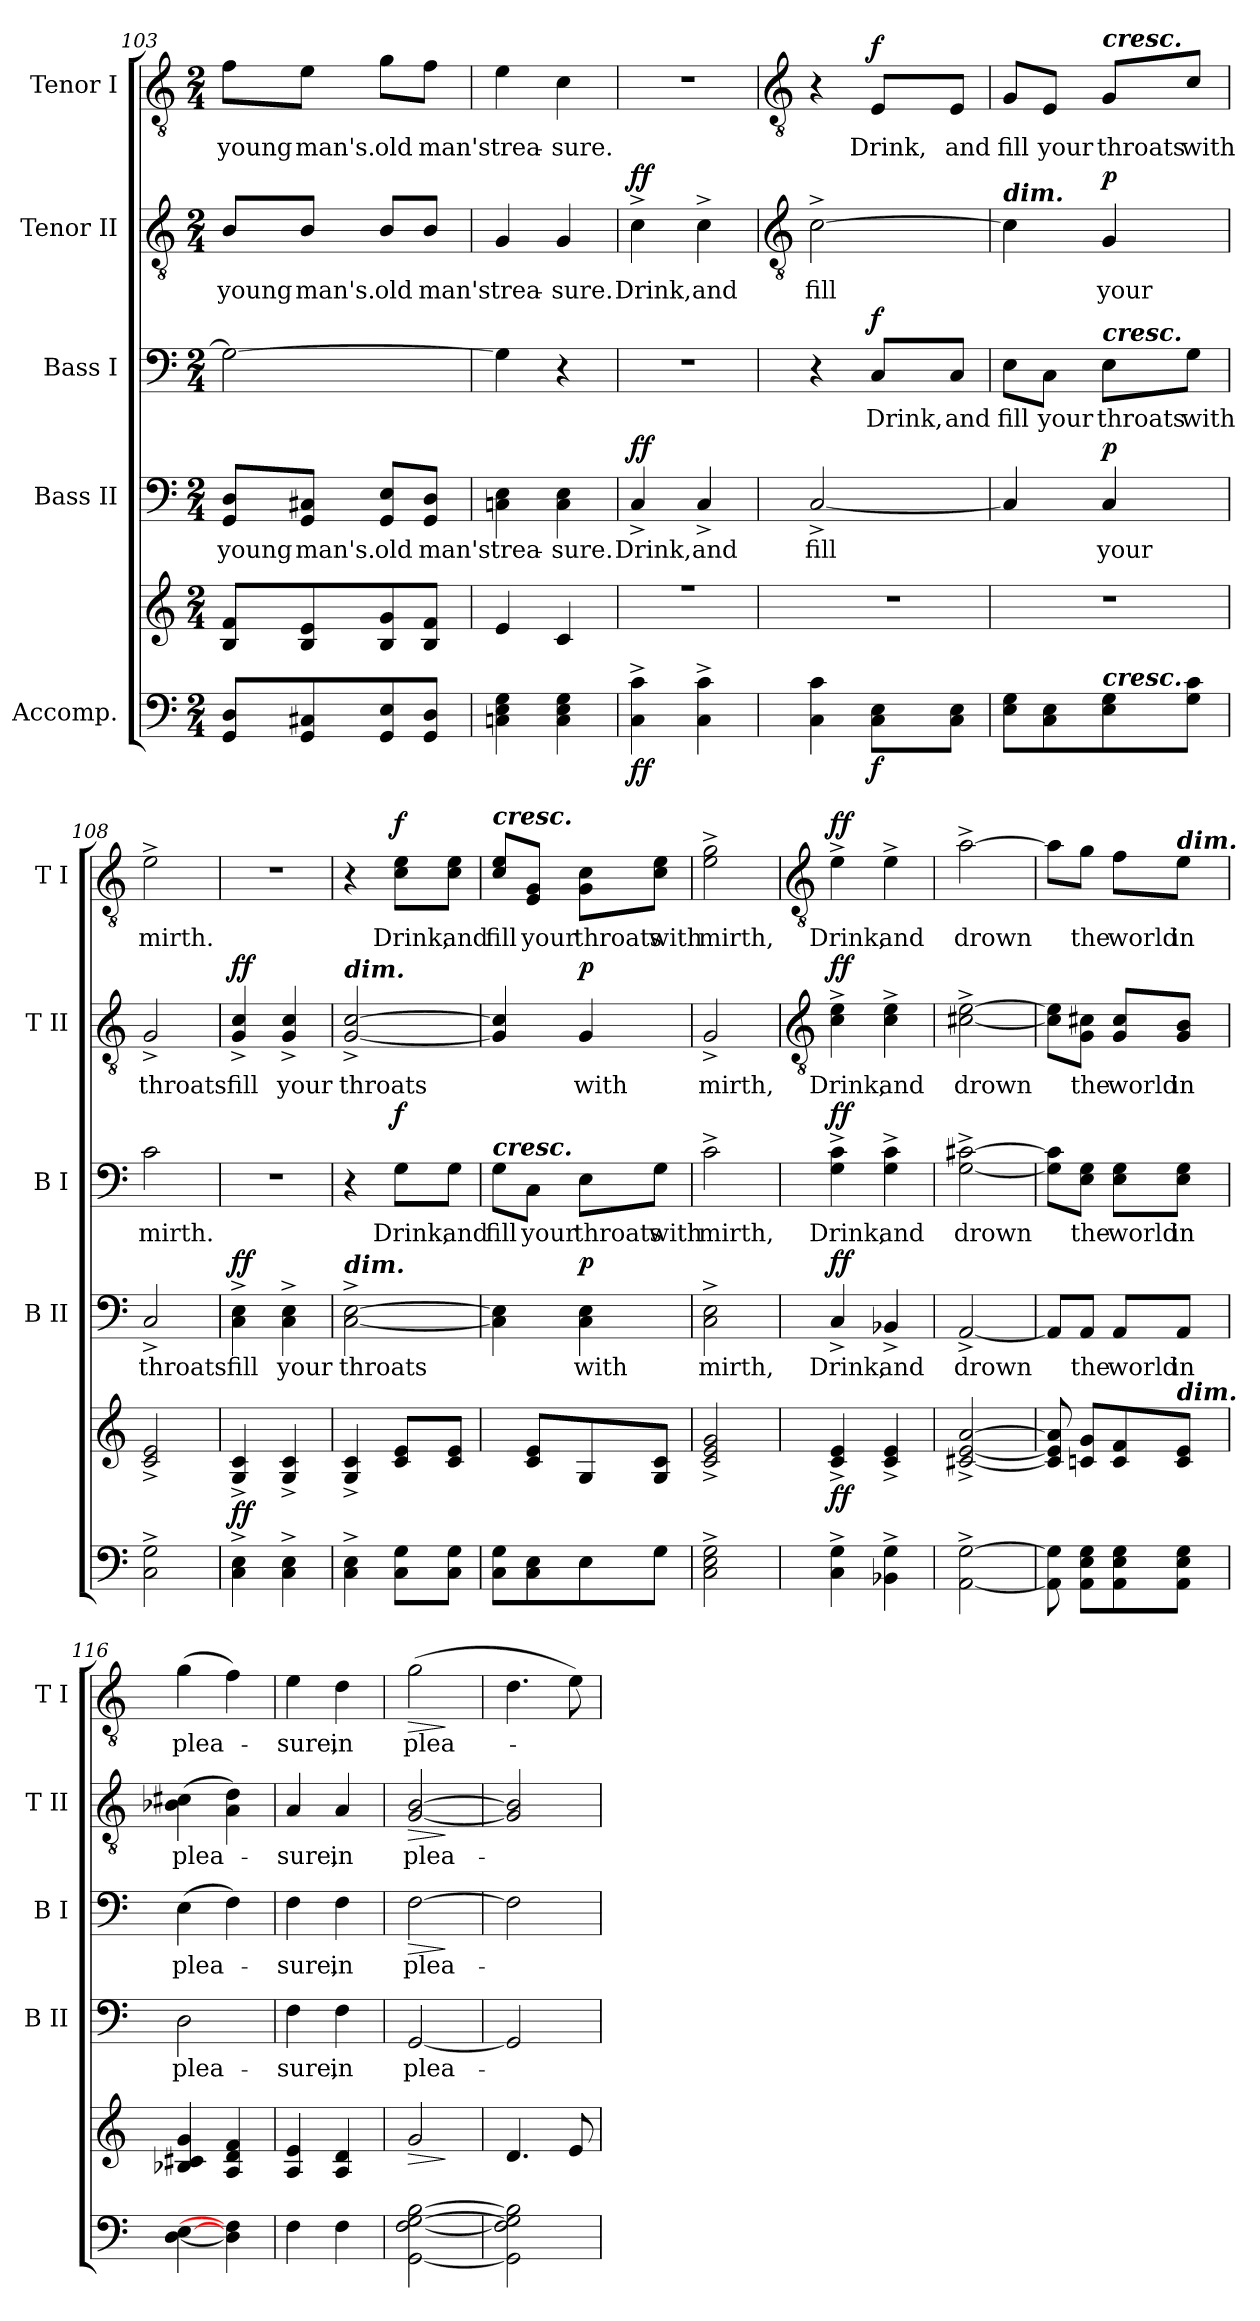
**kern	**kern	**dynam	**kern	**text	**dynam	**kern	**text	**dynam	**kern	**text	**dynam	**kern	**text	**dynam
*part5	*part5	*part5	*part4	*part4	*part4	*part3	*part3	*part3	*part2	*part2	*part2	*part1	*part1	*part1
*staff6	*staff5	*staff5/6	*staff4	*staff4	*staff4	*staff3	*staff3	*staff3	*staff2	*staff2	*staff2	*staff1	*staff1	*staff1
*I"Accomp.	*	*	*I"Bass II	*	*	*I"Bass I	*	*	*I"Tenor II	*	*	*I"Tenor I	*	*
*	*	*	*I'B II	*	*	*I'B I	*	*	*I'T II	*	*	*I'T I	*	*
*clefF4	*clefG2	*	*clefF4	*	*	*clefF4	*	*	*clefGv2	*	*	*clefGv2	*	*
*k[]	*k[]	*	*k[]	*	*	*k[]	*	*	*k[]	*	*	*k[]	*	*
*C:	*C:	*	*C:	*	*	*C:	*	*	*C:	*	*	*C:	*	*
*M2/4	*M2/4	*	*M2/4	*	*	*M2/4	*	*	*M2/4	*	*	*M2/4	*	*
=103	=103	=103	=103	=103	=103	=103	=103	=103	=103	=103	=103	=103	=103	=103
*	*^	*	*	*	*	*	*	*	*	*	*	*	*	*
!	!	!	!	!	!LO:LY:b	!	!	!	!	!	!LO:LY:b	!	!	!LO:LY:b	!
8GG 8DL	8B 8fL	2ryy	.	8GG/ 8D/L	young	.	2G_	.	.	8B/L	young	.	8f\L	young	.
!	!	!	!	!	!LO:LY:b	!	!	!	!	!	!LO:LY:b	!	!	!LO:LY:b	!
8GG 8C#X	8B 8e	.	.	8GG/ 8C#X/J	man's.	.	.	.	.	8B/J	man's.	.	8e\J	man's.	.
!	!	!	!	!	!LO:LY:b	!	!	!	!	!	!LO:LY:b	!	!	!LO:LY:b	!
8GG 8E	8B 8g	.	.	8GG/ 8E/L	old	.	.	.	.	8B/L	old	.	8g\L	old	.
!	!	!	!	!	!LO:LY:b	!	!	!	!	!	!LO:LY:b	!	!	!LO:LY:b	!
8GG 8DJ	8B 8fJ	.	.	8GG/ 8D/J	man's	.	.	.	.	8B/J	man's	.	8f\J	man's	.
=104	=104	=104	=104	=104	=104	=104	=104	=104	=104	=104	=104	=104	=104	=104	=104
!	!	!	!	!	!LO:LY:b	!	!	!	!	!	!LO:LY:b	!	!	!LO:LY:b	!
4Cn 4E 4G	4e	2ryy	.	4Cn 4E	trea-	.	4G]	.	.	4G	trea-	.	4e	trea-	.
!	!	!	!	!	!LO:LY:b	!	!	!	!	!	!LO:LY:b	!	!	!LO:LY:b	!
4C 4E 4G	4c	.	.	4C 4E	-sure.	.	4r	.	.	4G	-sure.	.	4c	-sure.	.
=105	=105	=105	=105	=105	=105	=105	=105	=105	=105	=105	=105	=105	=105	=105	=105
!	!LO:N:vis=1	!	!LO:DY:b=2	!	!LO:LY:b	!LO:DY:b	!LO:N:vis=1	!	!	!	!LO:LY:b	!LO:DY:b	!LO:N:vis=1	!	!
4C^ 4c^	2r	2ryy	ff	4C^	Drink,	ff	2r	.	.	4c^	Drink,	ff	2r	.	.
!	!	!	!	!	!LO:LY:b	!	!	!	!	!	!LO:LY:b	!	!	!	!
4C^ 4c^	.	.	.	4C^	and	.	.	.	.	4c^	and	.	.	.	.
*	*v	*v	*	*	*	*	*	*	*	*	*	*	*	*	*
!!LO:LB:g=z
=106	=106	=106	=106	=106	=106	=106	=106	=106	=106	=106	=106	=106	=106	=106
*	*	*	*	*	*	*	*	*	*clefGv2	*	*	*clefGv2	*	*
!	!LO:N:vis=1	!	!	!LO:LY:b	!	!	!	!	!	!LO:LY:b	!	!	!	!
4C 4c	2r	.	[2C^	fill	.	4r	.	.	[2c^	fill	.	4r	.	.
!	!	!LO:DY:b=2	!	!	!	!	!LO:LY:b	!LO:DY:b	!	!	!	!	!LO:LY:b	!LO:DY:b
8C 8EL	.	f	.	.	.	8C/L	Drink,	f	.	.	.	8E/L	Drink,	f
!	!	!	!	!	!	!	!LO:LY:b	!	!	!	!	!	!LO:LY:b	!
8C 8EJ	.	.	.	.	.	8C/J	and	.	.	.	.	8E/J	and	.
=107	=107	=107	=107	=107	=107	=107	=107	=107	=107	=107	=107	=107	=107	=107
!	!	!	!	!	!	!	!	!	!LO:TX:a:Bi:t=dim.	!	!	!	!	!
!	!LO:N:vis=1	!	!	!	!	!	!LO:LY:b	!	!	!	!	!	!LO:LY:b	!
8E 8GL	2r	.	4C]	.	.	8E\L	fill	.	4c]	.	.	8G/L	fill	.
!	!	!	!	!	!	!	!LO:LY:b	!	!	!	!	!	!LO:LY:b	!
8C 8E	.	.	.	.	.	8C\J	your	.	.	.	.	8E/J	your	.
!	!	!	!	!	!	!	!	!	!	!	!	!LO:TX:a:Bi:t=cresc.	!	!
!	!	!	!	!	!	!LO:TX:a:Bi:t=cresc.	!	!	!	!	!	!	!	!
!LO:TX:a:Bi:t=cresc.	!	!	!	!	!	!	!	!	!	!	!	!	!	!
!	!	!	!	!LO:LY:b	!LO:DY:b	!	!LO:LY:b	!	!	!LO:LY:b	!LO:DY:b	!	!LO:LY:b	!
8E 8G	.	.	4C	your	p	8E\L	throats	.	4G	your	p	8G/L	throats	.
!	!	!	!	!	!	!	!LO:LY:b	!	!	!	!	!	!LO:LY:b	!
8G 8cJ	.	.	.	.	.	8G\J	with	.	.	.	.	8c/J	with	.
=108	=108	=108	=108	=108	=108	=108	=108	=108	=108	=108	=108	=108	=108	=108
!	!	!	!	!LO:LY:b	!	!	!LO:LY:b	!	!	!LO:LY:b	!	!	!LO:LY:b	!
2C^ 2G^	2c^ 2e^	.	2C^	throats	.	2c	mirth.	.	2G^	throats	.	2e^	mirth.	.
=109	=109	=109	=109	=109	=109	=109	=109	=109	=109	=109	=109	=109	=109	=109
!	!	!LO:DY:b	!	!LO:LY:b	!LO:DY:b	!LO:N:vis=1	!	!	!	!LO:LY:b	!LO:DY:b	!LO:N:vis=1	!	!
4C^ 4E^	4G^ 4c^	ff	4C^ 4E^	fill	ff	2r	.	.	4G^ 4c^	fill	ff	2r	.	.
!	!	!	!	!LO:LY:b	!	!	!	!	!	!LO:LY:b	!	!	!	!
4C^ 4E^	4G^ 4c^	.	4C^ 4E^	your	.	.	.	.	4G^ 4c^	your	.	.	.	.
=110	=110	=110	=110	=110	=110	=110	=110	=110	=110	=110	=110	=110	=110	=110
!	!	!	!	!	!	!	!	!	!LO:TX:a:Bi:t=dim.	!	!	!	!	!
!	!	!	!LO:TX:a:Bi:t=dim.	!	!	!	!	!	!	!	!	!	!	!
!	!	!	!	!LO:LY:b	!	!	!	!	!	!LO:LY:b	!	!	!	!
4C^ 4E^	4G^ 4c^	.	[2C^ [2E^	throats	.	4r	.	.	[2G^ [2c^	throats	.	4r	.	.
!	!	!	!	!	!	!	!LO:LY:b	!LO:DY:b	!	!	!	!	!LO:LY:b	!LO:DY:b
8C 8GL	8c 8eL	.	.	.	.	8G\L	Drink,	f	.	.	.	8c\ 8e\L	Drink,	f
!	!	!	!	!	!	!	!LO:LY:b	!	!	!	!	!	!LO:LY:b	!
8C 8GJ	8c 8eJ	.	.	.	.	8G\J	and	.	.	.	.	8c\ 8e\J	and	.
=111	=111	=111	=111	=111	=111	=111	=111	=111	=111	=111	=111	=111	=111	=111
!	!	!	!	!	!	!	!	!	!	!	!	!LO:TX:a:Bi:t=cresc.	!	!
!	!	!	!	!	!	!LO:TX:a:Bi:t=cresc.	!	!	!	!	!	!	!	!
!	!	!	!	!	!	!	!LO:LY:b	!	!	!	!	!	!LO:LY:b	!
8C 8GL	8ryy	.	4C] 4E]	.	.	8G\L	fill	.	4G] 4c]	.	.	8c/ 8e/L	fill	.
!	!	!	!	!	!	!	!LO:LY:b	!	!	!	!	!	!LO:LY:b	!
8C 8E	8c 8eL	.	.	.	.	8C\J	your	.	.	.	.	8E/ 8G/J	your	.
!	!	!	!	!LO:LY:b	!LO:DY:b	!	!LO:LY:b	!	!	!LO:LY:b	!LO:DY:b	!	!LO:LY:b	!
8E	8G	.	4C 4E	with	p	8E\L	throats	.	4G	with	p	8G\ 8c\L	throats	.
!	!	!	!	!	!	!	!LO:LY:b	!	!	!	!	!	!LO:LY:b	!
8GJ	8G 8cJ	.	.	.	.	8G\J	with	.	.	.	.	8c\ 8e\J	with	.
=112	=112	=112	=112	=112	=112	=112	=112	=112	=112	=112	=112	=112	=112	=112
!	!	!	!	!LO:LY:b	!	!	!LO:LY:b	!	!	!LO:LY:b	!	!	!LO:LY:b	!
2C^ 2E^ 2G^	2c^ 2e^ 2g^	.	2C^ 2E^	mirth,	.	2c^	mirth,	.	2G^	mirth,	.	2e^ 2g^	mirth,	.
!!LO:LB:g=z
=113	=113	=113	=113	=113	=113	=113	=113	=113	=113	=113	=113	=113	=113	=113
*	*	*	*	*	*	*	*	*	*clefGv2	*	*	*clefGv2	*	*
!	!	!LO:DY:b	!	!LO:LY:b	!LO:DY:b	!	!LO:LY:b	!LO:DY:b	!	!LO:LY:b	!LO:DY:b	!	!LO:LY:b	!LO:DY:b
4C^ 4G^	4c^ 4e^	ff	4C^	Drink,	ff	4G^ 4c^	Drink,	ff	4c^ 4e^	Drink,	ff	4e^	Drink,	ff
!	!	!	!	!LO:LY:b	!	!	!LO:LY:b	!	!	!LO:LY:b	!	!	!LO:LY:b	!
4BB-X^ 4G^	4c^ 4e^	.	4BB-X^	and	.	4G^ 4c^	and	.	4c^ 4e^	and	.	4e^	and	.
=114	=114	=114	=114	=114	=114	=114	=114	=114	=114	=114	=114	=114	=114	=114
!	!	!	!	!LO:LY:b	!	!	!LO:LY:b	!	!	!LO:LY:b	!	!	!LO:LY:b	!
[2AA^ [2G^	[2c#X^ [2e^ [2a^	.	[2AA^	drown	.	[2G^ [2c#X^	drown	.	[2c#X^ [2e^	drown	.	[2a^	drown	.
=115	=115	=115	=115	=115	=115	=115	=115	=115	=115	=115	=115	=115	=115	=115
8AA] 8G]	8c#] 8e] 8a]	.	8AA/L]	.	.	8G]\ 8c#]\L	.	.	8c#]\ 8e]\L	.	.	8a\L]	.	.
!	!	!	!	!LO:LY:b	!	!	!LO:LY:b	!	!	!LO:LY:b	!	!	!LO:LY:b	!
8AA 8E 8GL	8cn 8gL	.	8AA/J	the	.	8E\ 8G\J	the	.	8G\ 8c#\J	the	.	8g\J	the	.
!	!	!	!	!LO:LY:b	!	!	!LO:LY:b	!	!	!LO:LY:b	!	!	!LO:LY:b	!
8AA 8E 8G	8c 8f	.	8AA/L	world	.	8E\ 8G\L	world	.	8G/ 8c#/L	world	.	8f\L	world	.
!	!	!	!	!	!	!	!	!	!	!	!	!LO:TX:a:Bi:t=dim.	!	!
!	!LO:TX:a:Bi:t=dim.	!	!	!	!	!	!	!	!	!	!	!	!	!
!	!	!	!	!LO:LY:b	!	!	!LO:LY:b	!	!	!LO:LY:b	!	!	!LO:LY:b	!
8AA 8E 8GJ	8c 8eJ	.	8AA/J	in	.	8E\ 8G\J	in	.	8G/ 8B/J	in	.	8e\J	in	.
=116	=116	=116	=116	=116	=116	=116	=116	=116	=116	=116	=116	=116	=116	=116
!	!	!	!	!LO:LY:b	!	!	!LO:LY:b	!	!	!LO:LY:b	!	!	!LO:LY:b	!
[4D [4E	4B-X 4c#X 4g	.	2D	plea-	.	(>4E	plea-	.	(>4B-X 4c#X	plea-	.	(>4g	plea-	.
4D] 4F]	4A 4d 4f	.	.	.	.	4F)	.	.	4A 4d)	.	.	4f)	.	.
=117	=117	=117	=117	=117	=117	=117	=117	=117	=117	=117	=117	=117	=117	=117
!	!	!	!	!LO:LY:b	!	!	!LO:LY:b	!	!	!LO:LY:b	!	!	!LO:LY:b	!
4F	4A 4e	.	4F	-sure,	.	4F	sure,	.	4A	sure,	.	4e	sure,	.
!	!	!	!	!LO:LY:b	!	!	!LO:LY:b	!	!	!LO:LY:b	!	!	!LO:LY:b	!
4F	4A 4d	.	4F	in	.	4F	in	.	4A	in	.	4d	in	.
=118	=118	=118	=118	=118	=118	=118	=118	=118	=118	=118	=118	=118	=118	=118
!	!	!LO:HP:b	!	!LO:LY:b	!	!	!LO:LY:b	!LO:HP:b	!	!LO:LY:b	!LO:HP:b	!	!LO:LY:b	!LO:HP:b
[2GG [2F [2G [2B	2g	>	[2GG	plea-	.	[2F	plea-	>	[2G [2B	plea-	>	(>2g	plea-	>
.	.	]	.	.	.	.	.	]	.	.	]	.	.	]
=119	=119	=119	=119	=119	=119	=119	=119	=119	=119	=119	=119	=119	=119	=119
2GG] 2F] 2G] 2B]	4.d	.	2GG]	.	.	2F]	.	.	2G] 2B]	.	.	4.d	.	.
.	8e	.	.	.	.	.	.	.	.	.	.	8e)	.	.
=	=	=	=	=	=	=	=	=	=	=	=	=	=	=
*-	*-	*-	*-	*-	*-	*-	*-	*-	*-	*-	*-	*-	*-	*-
